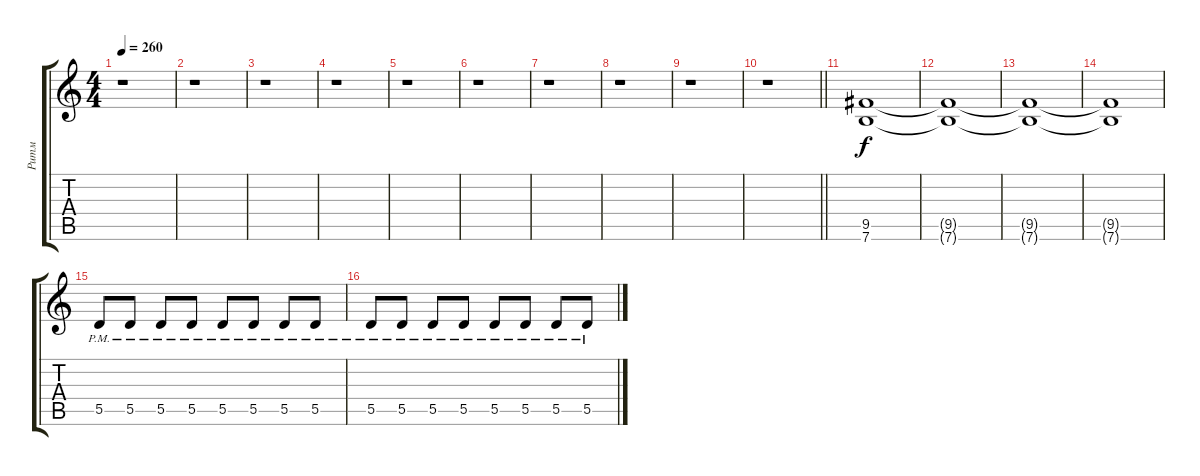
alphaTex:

\track ("Ритм" "Ритм") {instrument distortionguitar}
\staff {score tabs}
\tuning (E4 B3 G3 D3 A2 E2) {hide}
\ts (4 4)
\tempo 260
\clef g2
\ks c
r.1{dy f} |
r.1 |
r.1 |
r.1 |
r.1 |
r.1 |
r.1 |
r.1 |
r.1 |
\barLineRight lightlight
r.1 |
(9.5 7.6).1 |
(9.5{t} 7.6{t}).1 |
(9.5{t} 7.6{t}).1 |
(9.5{t} 7.6{t}).1 |
5.5{pm}.8 5.5{pm}.8 5.5{pm}.8 5.5{pm}.8 5.5{pm}.8 5.5{pm}.8 5.5{pm}.8 5.5{pm}.8 |
5.5{pm}.8 5.5{pm}.8 5.5{pm}.8 5.5{pm}.8 5.5{pm}.8 5.5{pm}.8 5.5{pm}.8 5.5{pm}.8
